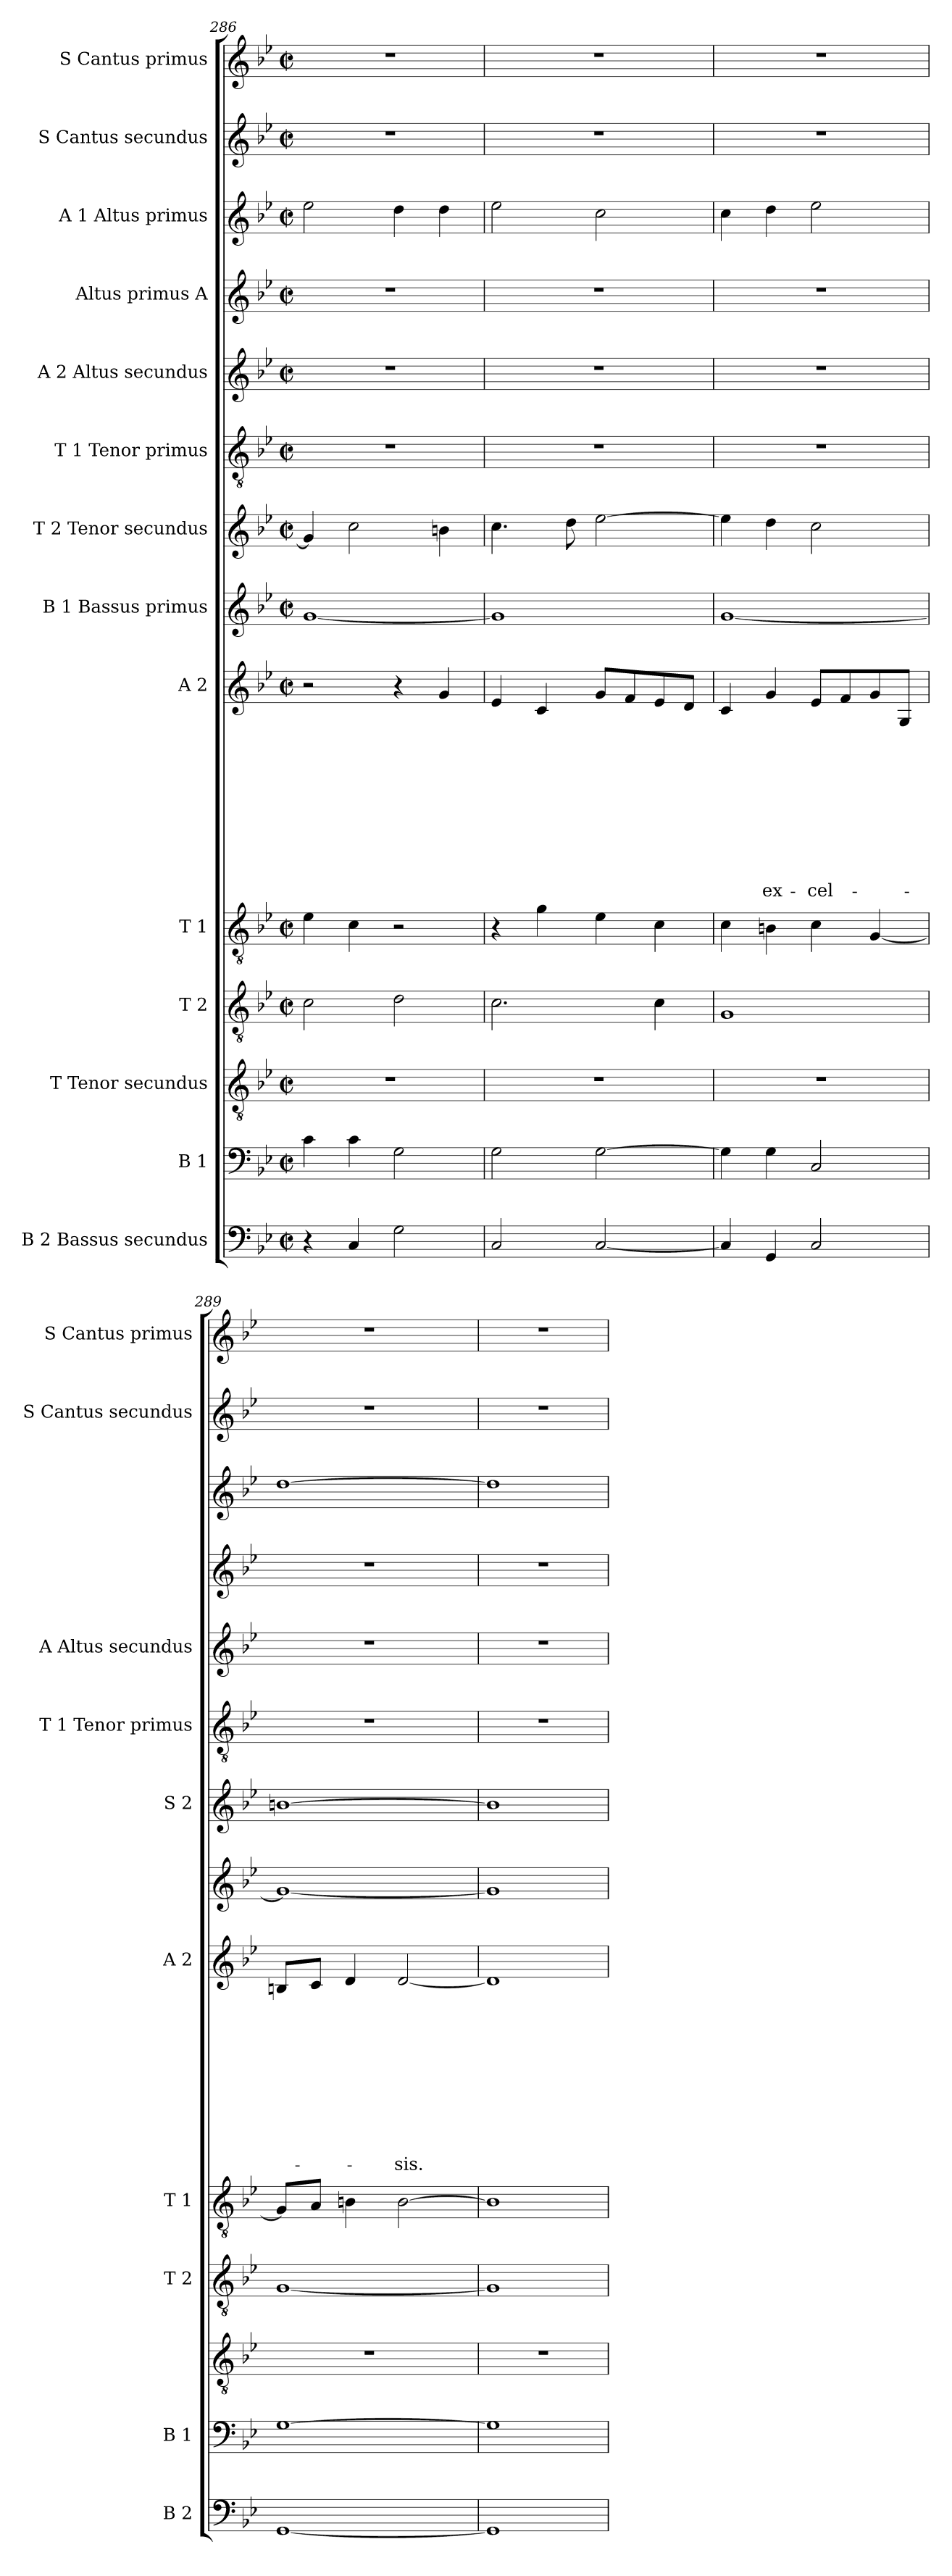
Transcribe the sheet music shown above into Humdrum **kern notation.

**kern	**kern	**kern	**kern	**kern	**kern	**text	**text	**text	**text	**text	**text	**text	**text	**text	**text	**kern	**kern	**kern	**kern	**kern	**kern	**kern	**kern
*part14	*part13	*part12	*part11	*part10	*part9	*part9	*part9	*part9	*part9	*part9	*part9	*part9	*part9	*part9	*part9	*part8	*part7	*part6	*part5	*part4	*part3	*part2	*part1
*staff14	*staff13	*staff12	*staff11	*staff10	*staff9	*staff9	*staff9	*staff9	*staff9	*staff9	*staff9	*staff9	*staff9	*staff9	*staff9	*staff8	*staff7	*staff6	*staff5	*staff4	*staff3	*staff2	*staff1
*I"B 2 Bassus secundus	*I"B 1	*I"T Tenor secundus	*I"T 2	*I"T 1	*I"A 2	*	*	*	*	*	*	*	*	*	*	*I"B 1 Bassus primus	*I"T 2 Tenor secundus	*I"T 1 Tenor primus	*I"A 2 Altus secundus	*I"Altus primus A	*I"A 1 Altus primus	*I"S Cantus secundus	*I"S Cantus primus
*I'B 2	*I'B 1	*	*I'T 2	*I'T 1	*I'A 2	*	*	*	*	*	*	*	*	*	*	*	*I'S 2	*I'T 1 Tenor primus	*I'A Altus secundus	*	*	*I'S Cantus secundus	*I'S Cantus primus
*clefF4	*clefF4	*clefGv2	*clefGv2	*clefGv2	*clefG2	*	*	*	*	*	*	*	*	*	*	*clefG2	*clefG2	*clefGv2	*clefG2	*clefG2	*clefG2	*clefG2	*clefG2
*k[b-e-]	*k[b-e-]	*k[b-e-]	*k[b-e-]	*k[b-e-]	*k[b-e-]	*	*	*	*	*	*	*	*	*	*	*k[b-e-]	*k[b-e-]	*k[b-e-]	*k[b-e-]	*k[b-e-]	*k[b-e-]	*k[b-e-]	*k[b-e-]
*B-:	*B-:	*B-:	*B-:	*B-:	*B-:	*	*	*	*	*	*	*	*	*	*	*B-:	*B-:	*B-:	*B-:	*B-:	*B-:	*B-:	*B-:
*M2/2	*M2/2	*M2/2	*M2/2	*M2/2	*M2/2	*	*	*	*	*	*	*	*	*	*	*M2/2	*M2/2	*M2/2	*M2/2	*M2/2	*M2/2	*M2/2	*M2/2
*met(c|)	*met(c|)	*met(c|)	*met(c|)	*met(c|)	*met(c|)	*	*	*	*	*	*	*	*	*	*	*met(c|)	*met(c|)	*met(c|)	*met(c|)	*met(c|)	*met(c|)	*met(c|)	*met(c|)
=286	=286	=286	=286	=286	=286	=286	=286	=286	=286	=286	=286	=286	=286	=286	=286	=286	=286	=286	=286	=286	=286	=286	=286
4r	4c\	1r	2c\	4e-\	2r	.	.	.	.	.	.	.	.	.	.	[<1g	4g/]	1r	1r	1r	2ee-\	1r	1r
4C/	4c\	.	.	4c\	.	.	.	.	.	.	.	.	.	.	.	.	2cc\	.	.	.	.	.	.
2G\	2G\	.	2d\	2r	4r	.	.	.	.	.	.	.	.	.	.	.	.	.	.	.	4dd\	.	.
.	.	.	.	.	4g/	.	.	.	.	.	.	.	.	.	.	.	4bn\	.	.	.	4dd\	.	.
=287	=287	=287	=287	=287	=287	=287	=287	=287	=287	=287	=287	=287	=287	=287	=287	=287	=287	=287	=287	=287	=287	=287	=287
2C/	2G\	1r	2.c\	4r	4e-/	.	.	.	.	.	.	.	.	.	.	1g]	4.cc\	1r	1r	1r	2ee-\	1r	1r
.	.	.	.	4g\	4c/	.	.	.	.	.	.	.	.	.	.	.	.	.	.	.	.	.	.
.	.	.	.	.	.	.	.	.	.	.	.	.	.	.	.	.	8dd\	.	.	.	.	.	.
[<2C/	[>2G\	.	.	4e-\	8g/L	.	.	.	.	.	.	.	.	.	.	.	[>2ee-\	.	.	.	2cc\	.	.
.	.	.	.	.	8f/	.	.	.	.	.	.	.	.	.	.	.	.	.	.	.	.	.	.
.	.	.	4c\	4c\	8e-/	.	.	.	.	.	.	.	.	.	.	.	.	.	.	.	.	.	.
.	.	.	.	.	8d/J	.	.	.	.	.	.	.	.	.	.	.	.	.	.	.	.	.	.
=288	=288	=288	=288	=288	=288	=288	=288	=288	=288	=288	=288	=288	=288	=288	=288	=288	=288	=288	=288	=288	=288	=288	=288
4C/]	4G\]	1r	1G	4c\	4c/	.	.	.	.	.	.	.	.	.	.	[<1g	4ee-\]	1r	1r	1r	4cc\	1r	1r
!	!	!	!	!	!	!	!	!	!	!	!	!	!	!	!LO:LY:b	!	!	!	!	!	!	!	!
4GG/	4G\	.	.	4Bn\	4g/	.	.	.	.	.	.	.	.	.	-ex-	.	4dd\	.	.	.	4dd\	.	.
!	!	!	!	!	!	!	!	!	!	!	!	!	!	!	!LO:LY:b	!	!	!	!	!	!	!	!
2C/	2C/	.	.	4c\	8e-/L	.	.	.	.	.	.	.	.	.	-cel-	.	2cc\	.	.	.	2ee-\	.	.
.	.	.	.	.	8f/	.	.	.	.	.	.	.	.	.	.	.	.	.	.	.	.	.	.
.	.	.	.	[<4G/	8g/	.	.	.	.	.	.	.	.	.	.	.	.	.	.	.	.	.	.
.	.	.	.	.	8G/J	.	.	.	.	.	.	.	.	.	.	.	.	.	.	.	.	.	.
=289	=289	=289	=289	=289	=289	=289	=289	=289	=289	=289	=289	=289	=289	=289	=289	=289	=289	=289	=289	=289	=289	=289	=289
[<1GG	[>1G	1r	[<1G	8G/L]	8Bn/L	.	.	.	.	.	.	.	.	.	.	1g_	[>1bn	1r	1r	1r	[>1dd	1r	1r
.	.	.	.	8A/J	8c/J	.	.	.	.	.	.	.	.	.	.	.	.	.	.	.	.	.	.
.	.	.	.	4Bn\	4d/	.	.	.	.	.	.	.	.	.	.	.	.	.	.	.	.	.	.
!	!	!	!	!	!	!	!	!	!	!	!	!	!	!	!LO:LY:b	!	!	!	!	!	!	!	!
.	.	.	.	[>2B\	[<2d/	.	.	.	.	.	.	.	.	.	-sis.	.	.	.	.	.	.	.	.
=290	=290	=290	=290	=290	=290	=290	=290	=290	=290	=290	=290	=290	=290	=290	=290	=290	=290	=290	=290	=290	=290	=290	=290
1GG]	1G]	1r	1G]	1B]	1d]	.	.	.	.	.	.	.	.	.	.	1g]	1b]	1r	1r	1r	1dd]	1r	1r
=	=	=	=	=	=	=	=	=	=	=	=	=	=	=	=	=	=	=	=	=	=	=	=
*-	*-	*-	*-	*-	*-	*-	*-	*-	*-	*-	*-	*-	*-	*-	*-	*-	*-	*-	*-	*-	*-	*-	*-
